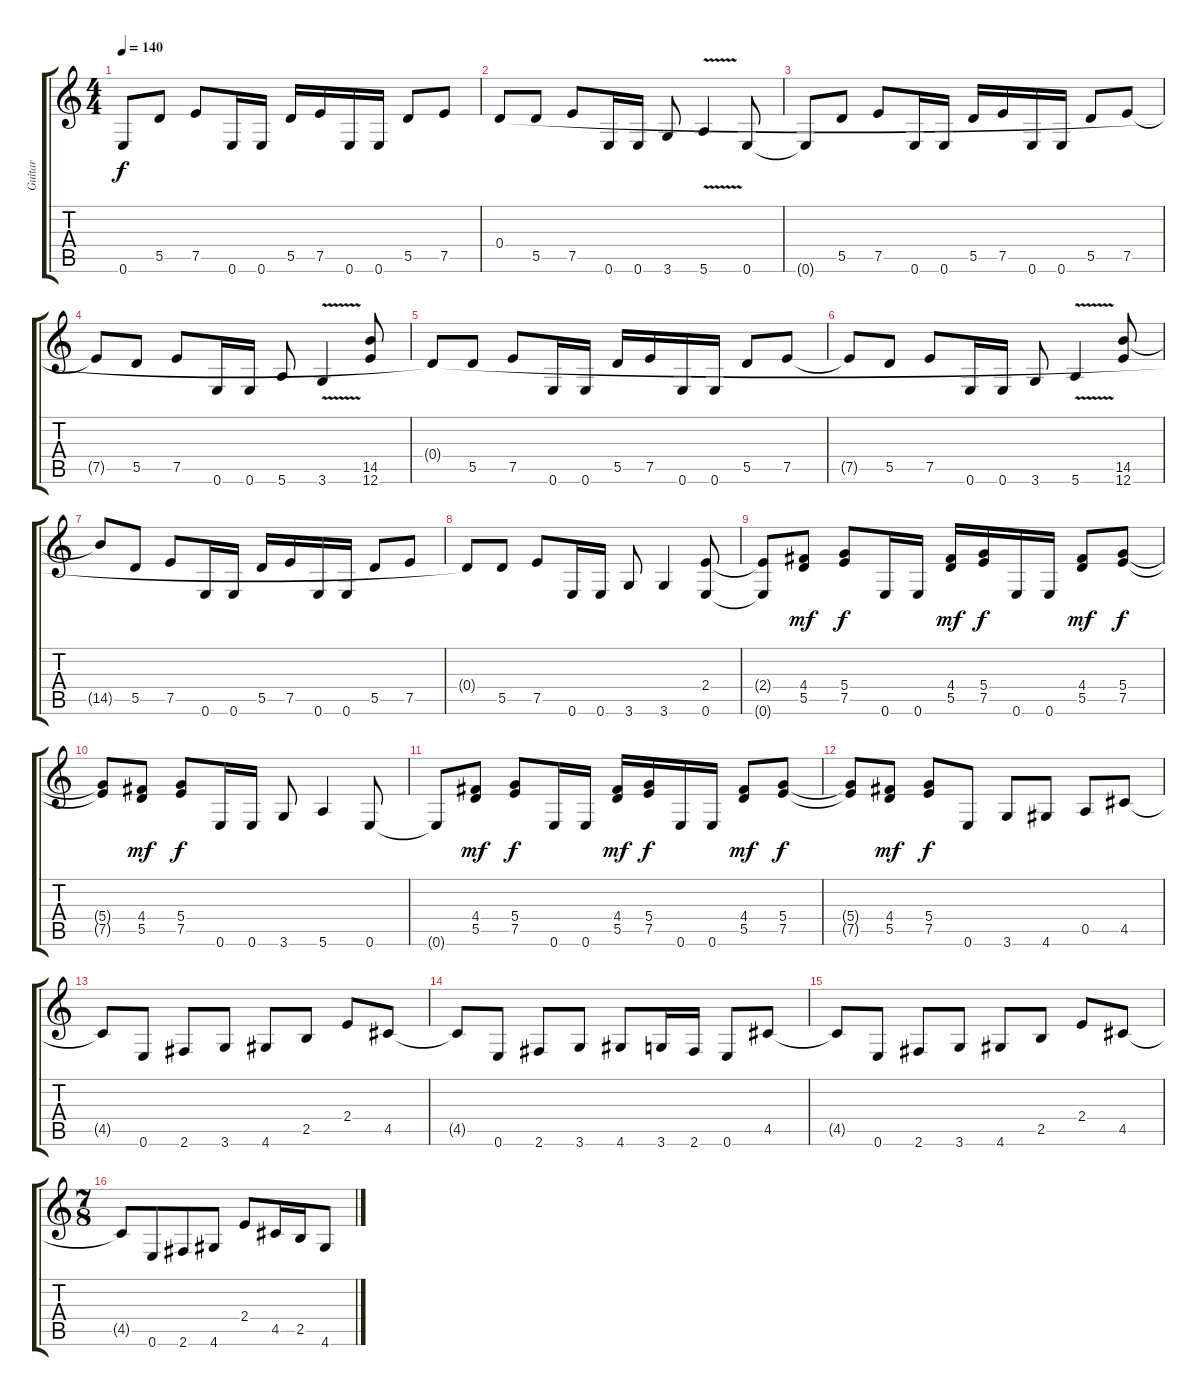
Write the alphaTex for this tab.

\track ("Guitar" "Guitar") {instrument distortionguitar}
\staff {score tabs}
\tuning (E4 B3 G3 D3 A2 E2) {hide}
\ts (4 4)
\tempo 140
\clef g2
\ks c
0.6{t}.8{dy f} 5.5.8 7.5.8 0.6.16 0.6.16 5.5.16 7.5.16 0.6.16 0.6.16 5.5.8 7.5.8 |
0.4.8 5.5.8 7.5.8 0.6.16 0.6.16 3.6.8 5.6{v}.4 0.6.8 |
0.6{t}.8 5.5.8 7.5.8 0.6.16 0.6.16 5.5.16 7.5.16 0.6.16 0.6.16 5.5.8 7.5.8 |
7.5{t}.8 5.5.8 7.5.8 0.6.16 0.6.16 5.6.8 3.6{v}.4 (14.5 12.6).8 |
0.4{t}.8 5.5.8 7.5.8 0.6.16 0.6.16 5.5.16 7.5.16 0.6.16 0.6.16 5.5.8 7.5.8 |
7.5{t}.8 5.5.8 7.5.8 0.6.16 0.6.16 3.6.8 5.6{v}.4 (14.5 12.6).8 |
14.5{t}.8 5.5.8 7.5.8 0.6.16 0.6.16 5.5.16 7.5.16 0.6.16 0.6.16 5.5.8 7.5.8 |
0.4{t}.8 5.5.8 7.5.8 0.6.16 0.6.16 3.6.8 3.6.4 (2.4 0.6).8 |
(2.4{t} 0.6{t}).8 (4.4 5.5).8{dy mf} (5.4 7.5).8{dy f} 0.6.16 0.6.16 (4.4 5.5).16{dy mf} (5.4 7.5).16{dy f} 0.6.16 0.6.16 (4.4 5.5).8{dy mf} (5.4 7.5).8{dy f} |
(5.4{t} 7.5{t}).8 (4.4 5.5).8{dy mf} (5.4 7.5).8{dy f} 0.6.16 0.6.16 3.6.8 5.6.4 0.6.8 |
0.6{t}.8 (4.4 5.5).8{dy mf} (5.4 7.5).8{dy f} 0.6.16 0.6.16 (4.4 5.5).16{dy mf} (5.4 7.5).16{dy f} 0.6.16 0.6.16 (4.4 5.5).8{dy mf} (5.4 7.5).8{dy f} |
(5.4{t} 7.5{t}).8 (4.4 5.5).8{dy mf} (5.4 7.5).8{dy f} 0.6.8 3.6.8 4.6.8 0.5.8 4.5.8 |
4.5{t}.8 0.6.8 2.6.8 3.6.8 4.6.8 2.5.8 2.4.8 4.5.8 |
4.5{t}.8 0.6.8 2.6.8 3.6.8 4.6.8 3.6.16 2.6.16 0.6.8 4.5.8 |
4.5{t}.8 0.6.8 2.6.8 3.6.8 4.6.8 2.5.8 2.4.8 4.5.8 |
\ts (7 8)
4.5{t}.8 0.6.8 2.6.8 4.6.8 2.4.8 4.5.16 2.5.16 4.6.8
